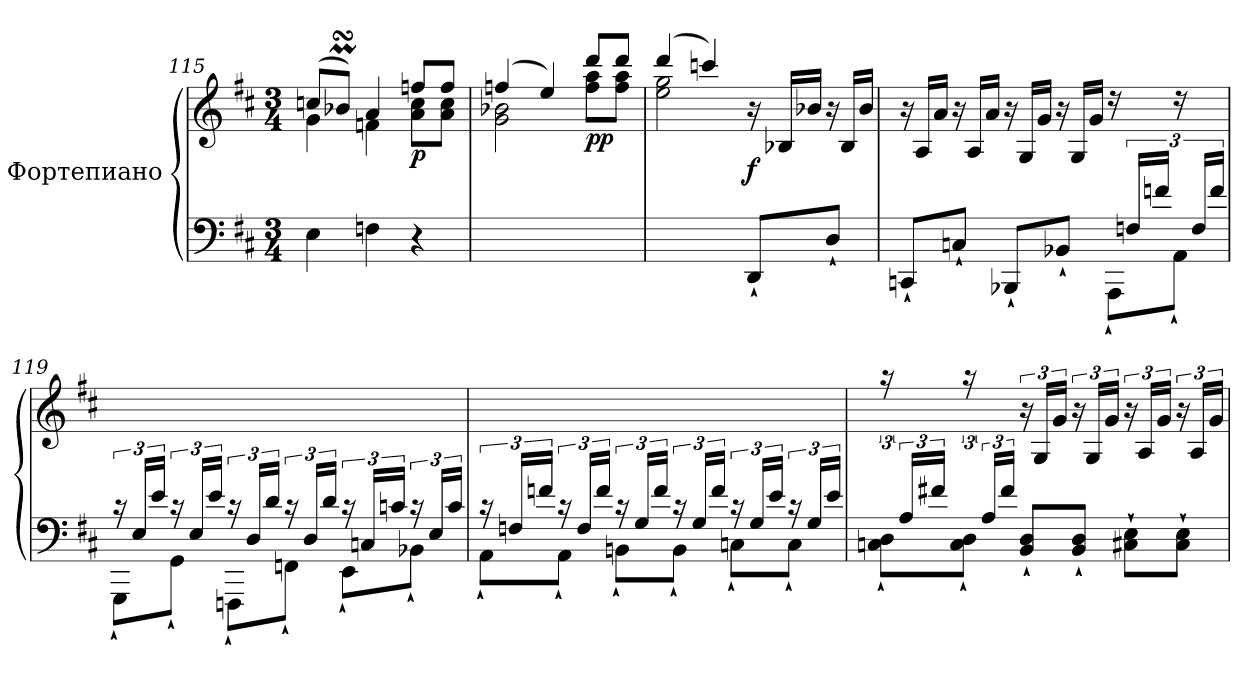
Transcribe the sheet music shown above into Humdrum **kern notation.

**kern	**kern	**dynam
*part1	*part1	*part1
*staff2	*staff1	*staff1/2
*I"Фортепиано	*	*
*clefF4	*clefG2	*
*k[f#c#]	*k[f#c#]	*
*D:	*D:	*
*M3/4	*M3/4	*
=115	=115	=115
*	*^	*
4E\	(>8ccn/L	4g\	.
.	8b-XMsSSs/J)	.	.
4Fn\	4a/	4fn\	.
!	!	!	!LO:DY:b
4r	8ffn/L	8a\ 8cc\L	p
.	8ff/J	8a\ 8cc\J	.
=116	=116	=116	=116
2.ryy	(>4ffn/	2g\ 2b-X\	.
.	4ee/)	.	.
!	!	!	!LO:DY:b
.	8ddd/L	8ff\ 8aa\L	pp
.	8ddd/J	8ff\ 8aa\J	.
=117	=117	=117	=117
2ryy	(>4ddd/	2ee\ 2gg\	.
.	4cccn/)	.	.
*	*Xtuplet	*	*
!	!	!	!LO:DY:b
8DD`</L	24r	4ryy	f
.	24B-X/LL	.	.
.	24b-X/JJ	.	.
8D`</J	24r	.	.
.	24B-/LL	.	.
.	24b-/JJ	.	.
*	*v	*v	*
!!LO:LB:g=z
=118	=118	=118
*^	*	*
24%13ryy	8CCn`</L	24r	.
.	.	24A/LL	.
.	.	24a/JJ	.
.	8Cn`</J	24r	.
.	.	24A/LL	.
.	.	24a/JJ	.
.	8BBB-X`</L	24r	.
.	.	24G/LL	.
.	.	24g/JJ	.
.	8BB-X`</J	24r	.
.	.	24G/LL	.
.	.	24g/JJ	.
.	8AAA`<\L	24rdd	.
24Fn/LL	.	12ryy	.
24fn/JJ	.	.	.
24ryy	8AA`<\J	24rdd	.
24F/LL	.	12ryy	.
24f/JJ	.	.	.
=119	=119	=119	=119
24rc	8GGG`<\L	2.ryy	.
24E/LL	.	.	.
24e/JJ	.	.	.
24rc	8GG`<\J	.	.
24E/LL	.	.	.
24e/JJ	.	.	.
24rc	8FFFn`<\L	.	.
24D/LL	.	.	.
24d/JJ	.	.	.
24rc	8FFn`<\J	.	.
24D/LL	.	.	.
24d/JJ	.	.	.
24rc	8EE`<\L	.	.
24Cn/LL	.	.	.
24cn/JJ	.	.	.
24rc	8BB-X`<\J	.	.
24E/LL	.	.	.
24c/JJ	.	.	.
!!LO:PB:g=z
=120	=120	=120	=120
24rc	8AA`<\L	2.ryy	.
24Fn/LL	.	.	.
24fn/JJ	.	.	.
24rc	8AA`<\J	.	.
24F/LL	.	.	.
24f/JJ	.	.	.
24rc	8BBn`<\L	.	.
24G/LL	.	.	.
24f/JJ	.	.	.
24rc	8BB`<\J	.	.
24G/LL	.	.	.
24f/JJ	.	.	.
24rc	8Cn`<\L	.	.
24G/LL	.	.	.
24e/JJ	.	.	.
24rc	8C`<\J	.	.
24G/LL	.	.	.
24e/JJ	.	.	.
=121	=121	=121	=121
*	*	*tuplet	*
24ryy	8Cn\`< 8D\`<L	24raa	.
24A/LL	.	12ryy	.
24f#X/JJ	.	.	.
24ryy	8C\`< 8D\`<J	24raa	.
24A/LL	.	12ryy	.
24f#/JJ	.	.	.
2ryy	8BB/`< 8D/`<L	24r	.
.	.	24G/LL	.
.	.	24g/JJ	.
.	8BB/`< 8D/`<J	24r	.
.	.	24G/LL	.
.	.	24g/JJ	.
.	8C#X\`> 8E\`>L	24r	.
.	.	24A/LL	.
.	.	24g/JJ	.
.	8C#\`> 8E\`>J	24r	.
.	.	24A/LL	.
.	.	24g/JJ	.
*v	*v	*	*
=	=	=
*-	*-	*-
